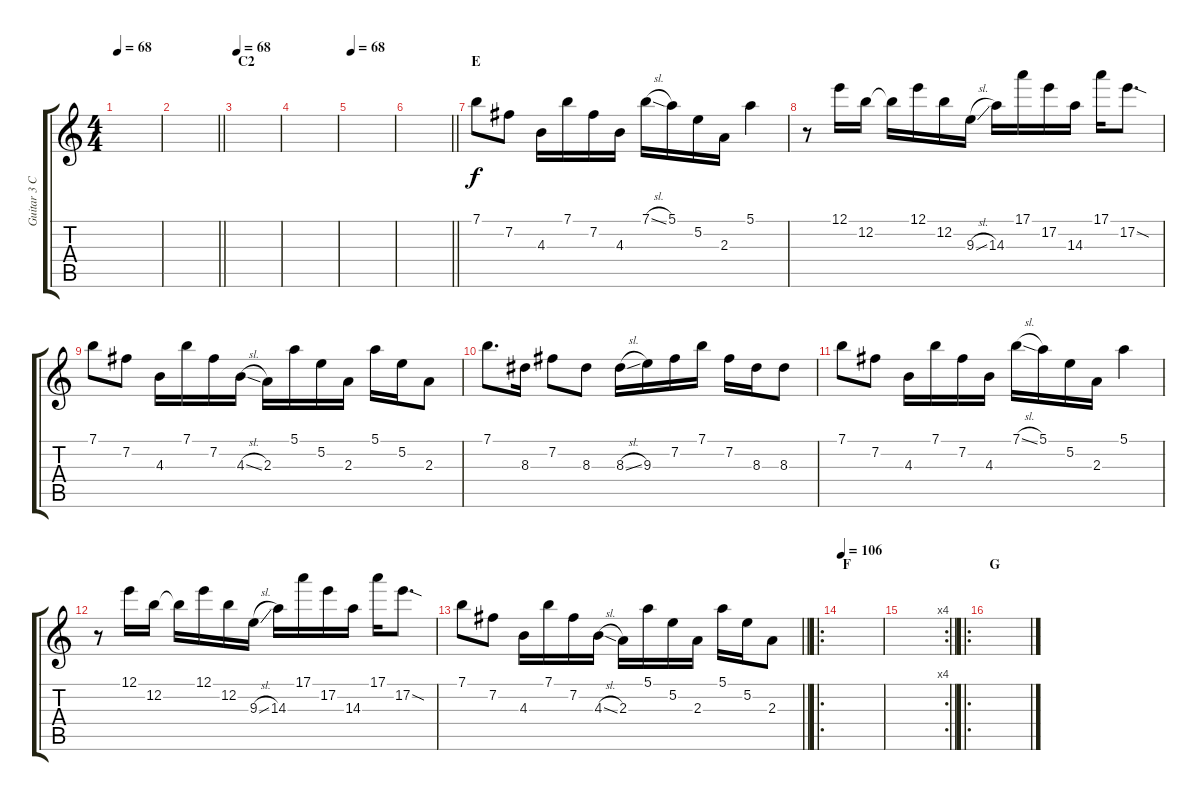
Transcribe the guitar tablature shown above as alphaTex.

\track ("Guitar 3 CLEAN" "Guitar 3 C") {instrument electricguitarclean bank 255}
\staff {score tabs}
\tuning (E4 B3 G3 D3 A2 E2) {hide}
\ts (4 4)
\tempo 68
\clef g2
\ks c
|
\barLineRight lightlight
|
\section ("" "C2")
\tempo 68
|
|
\tempo 68
|
\barLineRight lightlight
|
\section ("" "E")
7.1.8 7.2.8 4.3.16 7.1.16 7.2.16 4.3.16 7.1{sl}.16 5.1.16 5.2.16 2.3.16 5.1.4 |
r.8 12.1.16 12.2.16 12.2{t}.16 12.1.16 12.2.16 9.3{sl}.16 14.3.16 17.1.16 17.2.16 14.3.16 17.1.16 17.2{sod}.8{d} |
7.1.8 7.2.8 4.3.16 7.1.16 7.2.16 4.3{sl}.16 2.3.16 5.1.16 5.2.16 2.3.16 5.1.16 5.2.16 2.3.8 |
7.1.8{d} 8.3.16 7.2.8 8.3.8 8.3{sl}.16 9.3.16 7.2.16 7.1.16 7.2.16 8.3.16 8.3.8 |
7.1.8 7.2.8 4.3.16 7.1.16 7.2.16 4.3.16 7.1{sl}.16 5.1.16 5.2.16 2.3.16 5.1.4 |
r.8 12.1.16 12.2.16 12.2{t}.16 12.1.16 12.2.16 9.3{sl}.16 14.3.16 17.1.16 17.2.16 14.3.16 17.1.16 17.2{sod}.8{d} |
\barLineRight lightlight
7.1.8 7.2.8 4.3.16 7.1.16 7.2.16 4.3{sl}.16 2.3.16 5.1.16 5.2.16 2.3.16 5.1.16 5.2.16 2.3.8 |
\ro
\section ("" "F")
\tempo 106
|
\rc 4
\barLineRight lightlight
|
\ro
\section ("" "G")
